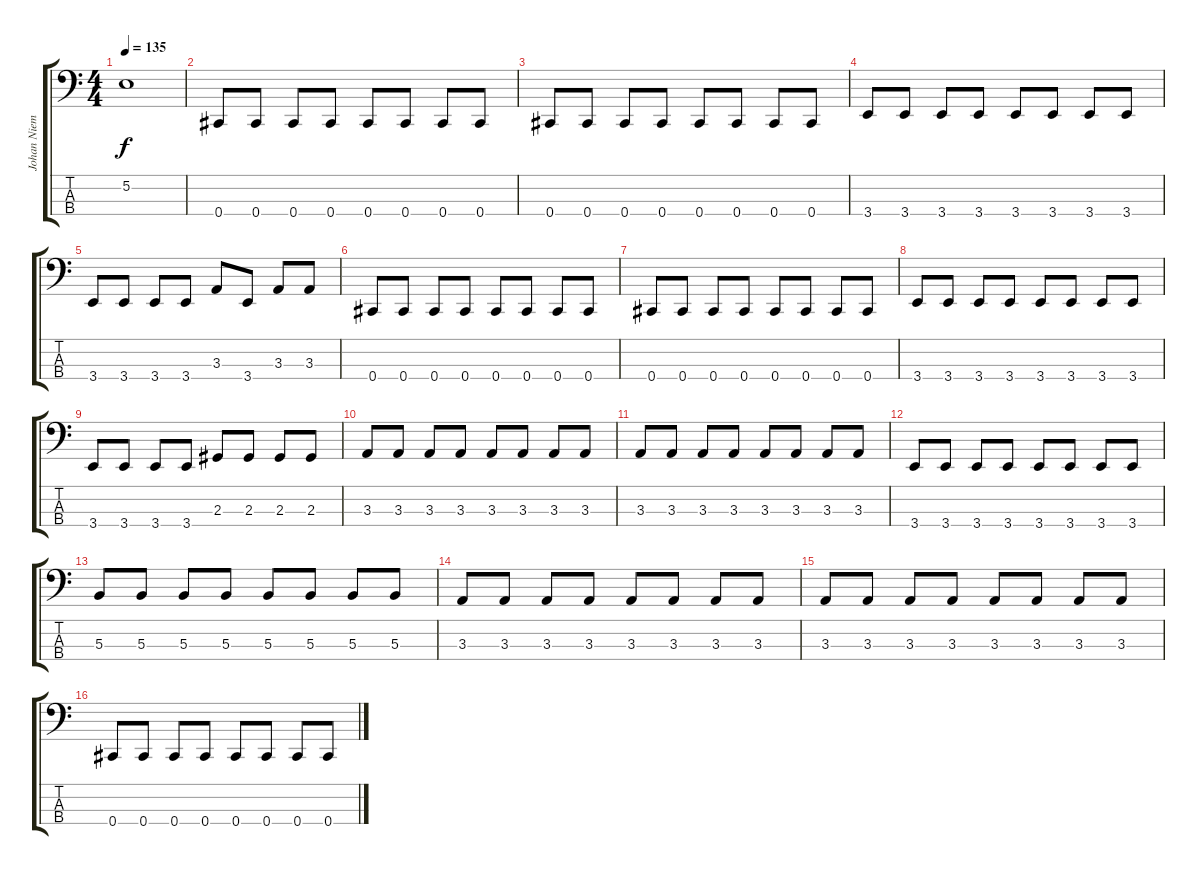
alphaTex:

\track ("Johan Niemann" "Johan Niem") {instrument electricbassfinger}
\staff {score tabs}
\tuning (E2 B1 Gb1 Db1) {hide}
\ts (4 4)
\tempo 135
\clef f4
\ks c
5.2.1{dy f} |
0.4.8 0.4.8 0.4.8 0.4.8 0.4.8 0.4.8 0.4.8 0.4.8 |
0.4.8 0.4.8 0.4.8 0.4.8 0.4.8 0.4.8 0.4.8 0.4.8 |
3.4.8 3.4.8 3.4.8 3.4.8 3.4.8 3.4.8 3.4.8 3.4.8 |
3.4.8 3.4.8 3.4.8 3.4.8 3.3.8 3.4.8 3.3.8 3.3.8 |
0.4.8 0.4.8 0.4.8 0.4.8 0.4.8 0.4.8 0.4.8 0.4.8 |
0.4.8 0.4.8 0.4.8 0.4.8 0.4.8 0.4.8 0.4.8 0.4.8 |
3.4.8 3.4.8 3.4.8 3.4.8 3.4.8 3.4.8 3.4.8 3.4.8 |
3.4.8 3.4.8 3.4.8 3.4.8 2.3.8 2.3.8 2.3.8 2.3.8 |
3.3.8 3.3.8 3.3.8 3.3.8 3.3.8 3.3.8 3.3.8 3.3.8 |
3.3.8 3.3.8 3.3.8 3.3.8 3.3.8 3.3.8 3.3.8 3.3.8 |
3.4.8 3.4.8 3.4.8 3.4.8 3.4.8 3.4.8 3.4.8 3.4.8 |
5.3.8 5.3.8 5.3.8 5.3.8 5.3.8 5.3.8 5.3.8 5.3.8 |
3.3.8 3.3.8 3.3.8 3.3.8 3.3.8 3.3.8 3.3.8 3.3.8 |
3.3.8 3.3.8 3.3.8 3.3.8 3.3.8 3.3.8 3.3.8 3.3.8 |
0.4.8 0.4.8 0.4.8 0.4.8 0.4.8 0.4.8 0.4.8 0.4.8
